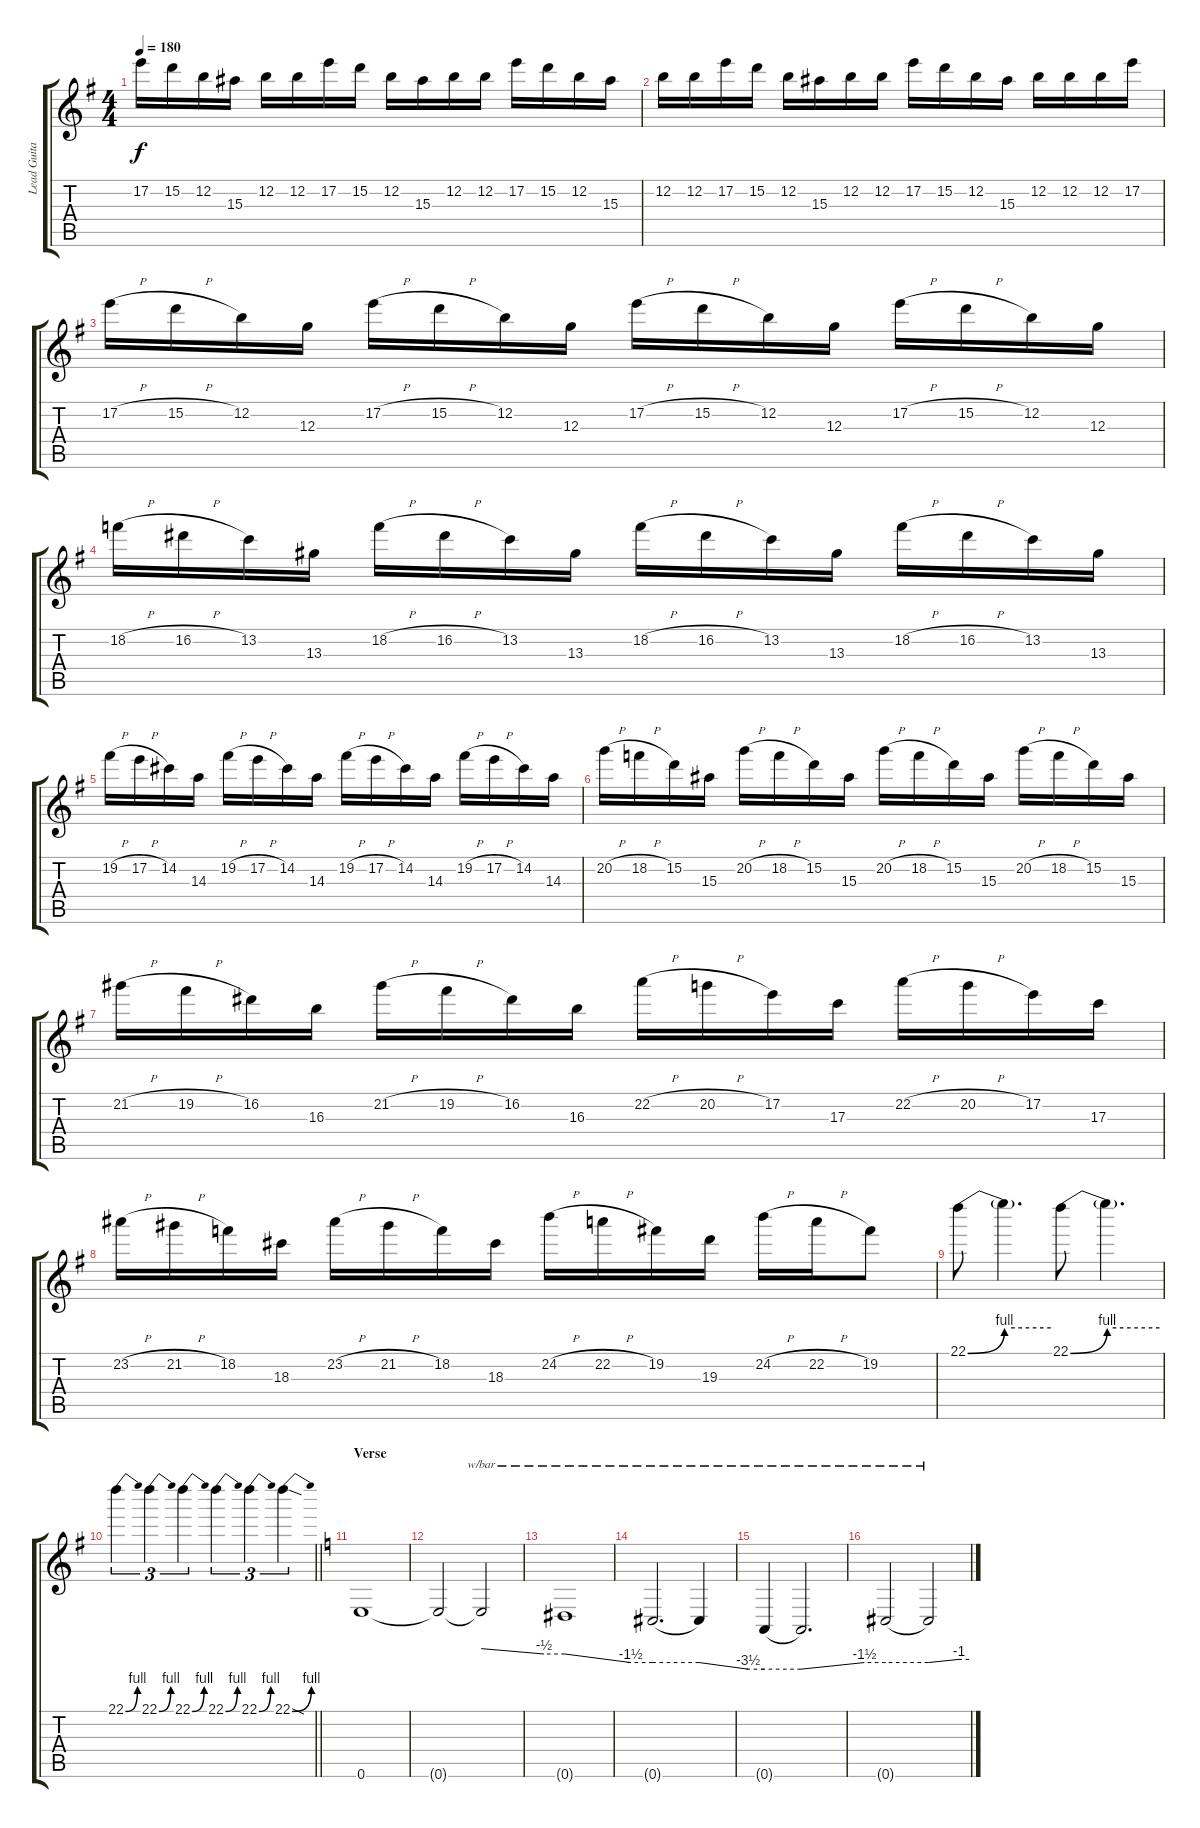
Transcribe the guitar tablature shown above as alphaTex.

\track ("Lead Guitar" "Lead Guita") {instrument distortionguitar}
\staff {score tabs}
\tuning (E4 B3 G3 D3 A2 E2) {hide}
\ts (4 4)
\tempo 180
\clef g2
\ks g
17.2.16{dy f} 15.2.16 12.2.16 15.3.16 12.2.16 12.2.16 17.2.16 15.2.16 12.2.16 15.3.16 12.2.16 12.2.16 17.2.16 15.2.16 12.2.16 15.3.16 |
12.2.16 12.2.16 17.2.16 15.2.16 12.2.16 15.3.16 12.2.16 12.2.16 17.2.16 15.2.16 12.2.16 15.3.16 12.2.16 12.2.16 12.2.16 17.2.16 |
17.2{h}.16 15.2{h}.16 12.2.16 12.3.16 17.2{h}.16 15.2{h}.16 12.2.16 12.3.16 17.2{h}.16 15.2{h}.16 12.2.16 12.3.16 17.2{h}.16 15.2{h}.16 12.2.16 12.3.16 |
18.2{h}.16 16.2{h}.16 13.2.16 13.3.16 18.2{h}.16 16.2{h}.16 13.2.16 13.3.16 18.2{h}.16 16.2{h}.16 13.2.16 13.3.16 18.2{h}.16 16.2{h}.16 13.2.16 13.3.16 |
19.2{h}.16 17.2{h}.16 14.2.16 14.3.16 19.2{h}.16 17.2{h}.16 14.2.16 14.3.16 19.2{h}.16 17.2{h}.16 14.2.16 14.3.16 19.2{h}.16 17.2{h}.16 14.2.16 14.3.16 |
20.2{h}.16 18.2{h}.16 15.2.16 15.3.16 20.2{h}.16 18.2{h}.16 15.2.16 15.3.16 20.2{h}.16 18.2{h}.16 15.2.16 15.3.16 20.2{h}.16 18.2{h}.16 15.2.16 15.3.16 |
21.2{h}.16 19.2{h}.16 16.2.16 16.3.16 21.2{h}.16 19.2{h}.16 16.2.16 16.3.16 22.2{h}.16 20.2{h}.16 17.2.16 17.3.16 22.2{h}.16 20.2{h}.16 17.2.16 17.3.16 |
23.2{h}.16 21.2{h}.16 18.2.16 18.3.16 23.2{h}.16 21.2{h}.16 18.2.16 18.3.16 24.2{h}.16 22.2{h}.16 19.2.16 19.3.16 24.2{h}.16 22.2{h}.16 19.2.8 |
22.1{be (bend 0 0 60 4)}.8 22.1{be (hold 0 4 60 4) t}.4{d} 22.1{be (bend 0 0 60 4)}.8 22.1{be (hold 0 4 60 4) t}.4{d} |
\barLineRight lightlight
22.1{be (bend 0 0 60 4)}.4{tu (3 2)} 22.1{be (bend 0 0 60 4)}.4{tu (3 2)} 22.1{be (bend 0 0 60 4)}.4{tu (3 2)} 22.1{be (bend 0 0 60 4)}.4{tu (3 2)} 22.1{be (bend 0 0 60 4)}.4{tu (3 2)} 22.1{be (bend 0 0 60 4) sod}.4{tu (3 2)} |
\section ("" "Verse")
\ks c
0.6.1 |
0.6{t}.2 0.6{t}.2{tbe (custom default 0 0 45 -2 60 -2)} |
0.6{t}.1{tbe (custom default 0 -2 45 -6 60 -6)} |
0.6{t}.2{d tbe (hold default 0 -6 60 -6)} 0.6{t}.4{tbe (custom default 0 -6 45 -14 60 -14)} |
0.6{t}.4{tbe (hold default 0 -14 60 -14)} 0.6{t}.2{d tbe (custom default 0 -14 45 -6 60 -6)} |
0.6{t}.2{tbe (hold default 0 -6 60 -6)} 0.6{t}.2{tbe (custom default 0 -6 45 -4 60 -4)}
